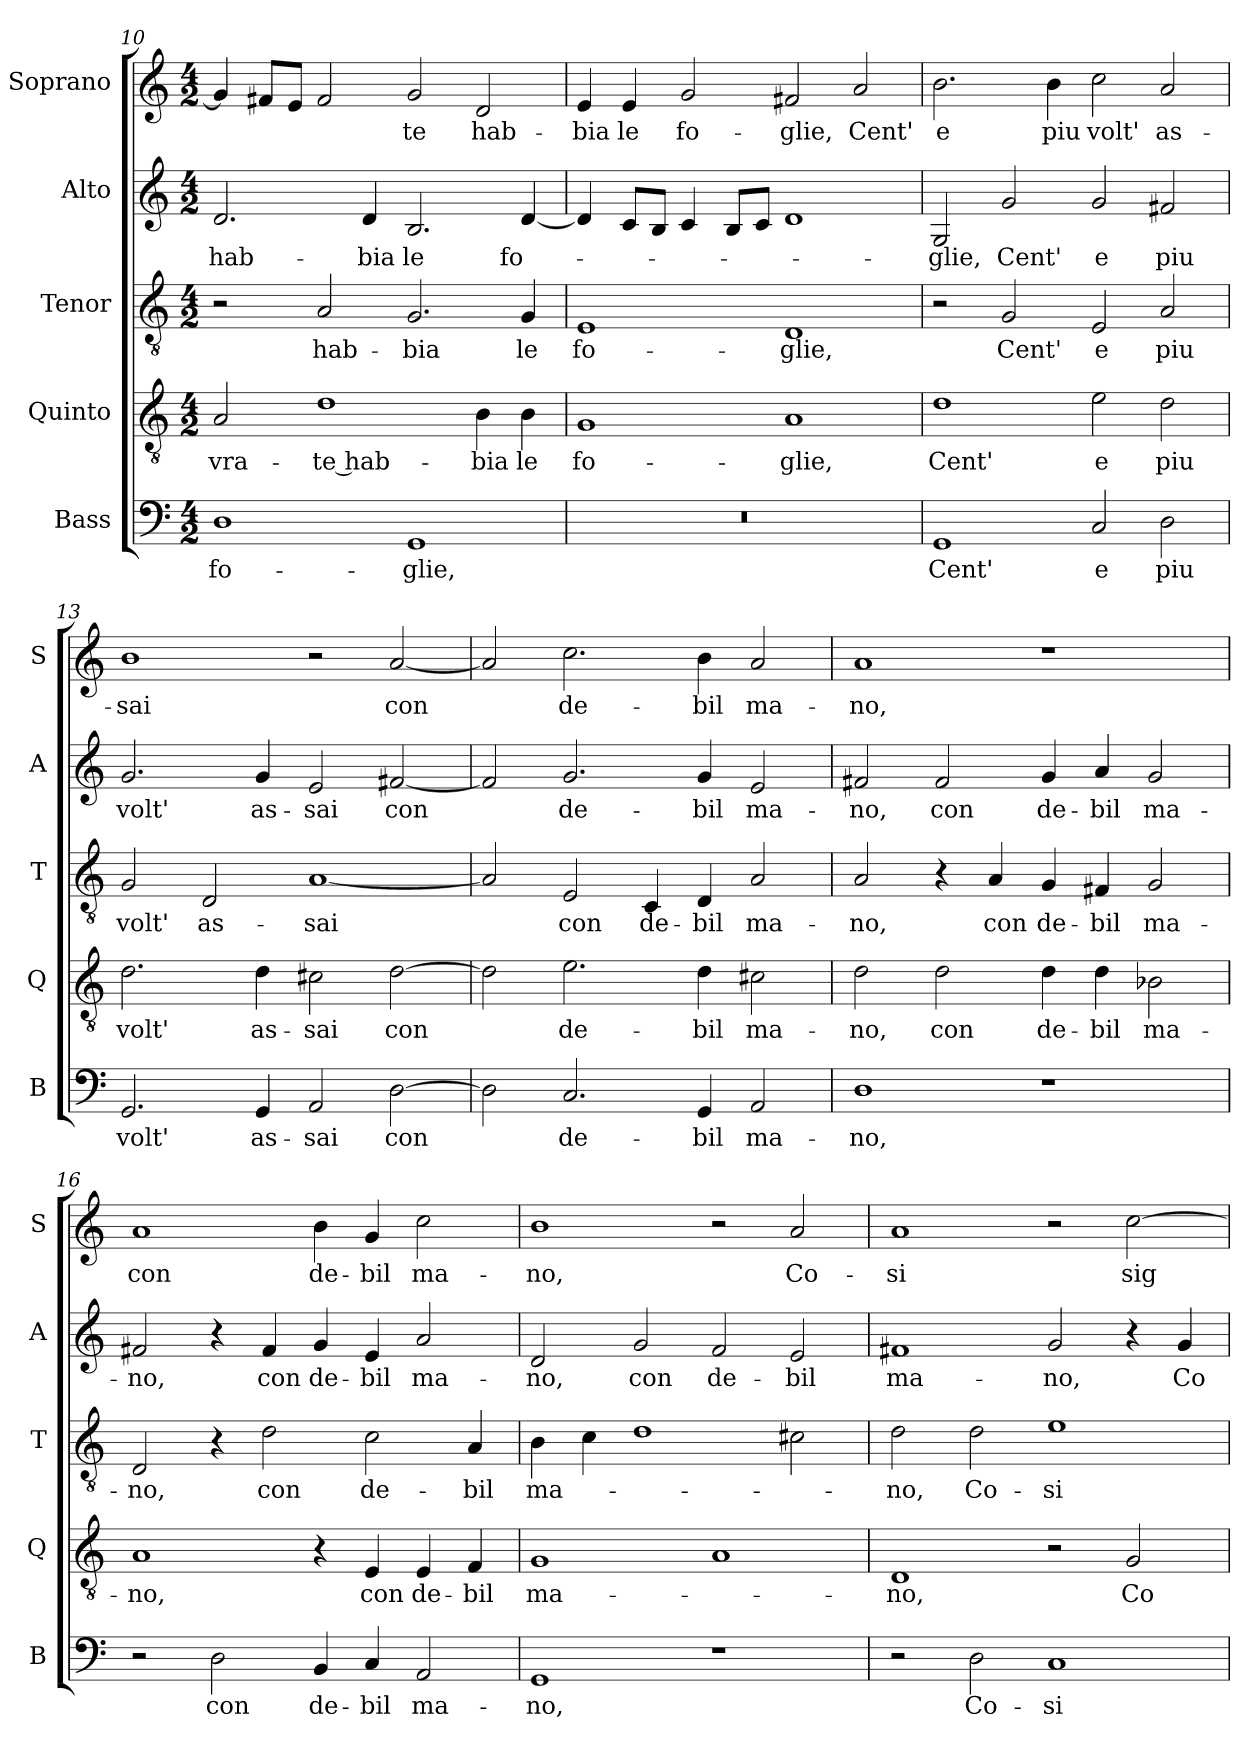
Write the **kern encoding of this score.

**kern	**text	**kern	**text	**kern	**text	**kern	**text	**kern	**text
*part5	*part5	*part4	*part4	*part3	*part3	*part2	*part2	*part1	*part1
*staff5	*staff5	*staff4	*staff4	*staff3	*staff3	*staff2	*staff2	*staff1	*staff1
*I"Bass	*	*I"Quinto	*	*I"Tenor	*	*I"Alto	*	*I"Soprano	*
*I'B	*	*I'Q	*	*I'T	*	*I'A	*	*I'S	*
*clefF4	*	*clefGv2	*	*clefGv2	*	*clefG2	*	*clefG2	*
*k[]	*	*k[]	*	*k[]	*	*k[]	*	*k[]	*
*C:	*	*C:	*	*C:	*	*C:	*	*C:	*
*M4/2	*	*M4/2	*	*M4/2	*	*M4/2	*	*M4/2	*
=10	=10	=10	=10	=10	=10	=10	=10	=10	=10
!	!LO:LY:b	!	!LO:LY:b	!	!	!	!LO:LY:b	!	!
1D	fo-	2A/	-vra-	2r	.	2.d/	hab-	4g/]	.
.	.	.	.	.	.	.	.	8f#X/L	.
.	.	.	.	.	.	.	.	8e/J	.
!	!	!	!LO:LY:b	!	!LO:LY:b	!	!	!	!
.	.	1d	-te hab-	2A/	hab-	.	.	2f#/	.
!	!	!	!	!	!	!	!LO:LY:b	!	!
.	.	.	.	.	.	4d/	-bia	.	.
!	!LO:LY:b	!	!	!	!LO:LY:b	!	!LO:LY:b	!	!LO:LY:b
1GG	-glie,	.	.	2.G/	-bia	2.B/	le	2g/	-te
!	!	!	!LO:LY:b	!	!	!	!	!	!LO:LY:b
.	.	4B\	-bia	.	.	.	.	2d/	hab-
!	!	!	!LO:LY:b	!	!LO:LY:b	!	!LO:LY:b	!	!
.	.	4B\	le	4G/	le	[4d/	fo-	.	.
!!LO:PB:g=z
=11	=11	=11	=11	=11	=11	=11	=11	=11	=11
!	!	!	!LO:LY:b	!	!LO:LY:b	!	!	!	!LO:LY:b
0r	.	1G	fo-	1E	fo-	4d/]	.	4e/	-bia
!	!	!	!	!	!	!	!	!	!LO:LY:b
.	.	.	.	.	.	8c/L	.	4e/	le
.	.	.	.	.	.	8B/J	.	.	.
!	!	!	!	!	!	!	!	!	!LO:LY:b
.	.	.	.	.	.	4c/	.	2g/	fo-
.	.	.	.	.	.	8B/L	.	.	.
.	.	.	.	.	.	8c/J	.	.	.
!	!	!	!LO:LY:b	!	!LO:LY:b	!	!	!	!LO:LY:b
.	.	1A	-glie,	1D	-glie,	1d	.	2f#X/	-glie,
!	!	!	!	!	!	!	!	!	!LO:LY:b
.	.	.	.	.	.	.	.	2a/	Cent'
=12	=12	=12	=12	=12	=12	=12	=12	=12	=12
!	!LO:LY:b	!	!LO:LY:b	!	!	!	!LO:LY:b	!	!LO:LY:b
1GG	Cent'	1d	Cent'	2r	.	2G/	-glie,	2.b\	e
!	!	!	!	!	!LO:LY:b	!	!LO:LY:b	!	!
.	.	.	.	2G/	Cent'	2g/	Cent'	.	.
!	!	!	!	!	!	!	!	!	!LO:LY:b
.	.	.	.	.	.	.	.	4b\	piu
!	!LO:LY:b	!	!LO:LY:b	!	!LO:LY:b	!	!LO:LY:b	!	!LO:LY:b
2C/	e	2e\	e	2E/	e	2g/	e	2cc\	volt'
!	!LO:LY:b	!	!LO:LY:b	!	!LO:LY:b	!	!LO:LY:b	!	!LO:LY:b
2D\	piu	2d\	piu	2A/	piu	2f#X/	piu	2a/	as-
=13	=13	=13	=13	=13	=13	=13	=13	=13	=13
!	!LO:LY:b	!	!LO:LY:b	!	!LO:LY:b	!	!LO:LY:b	!	!LO:LY:b
2.GG/	volt'	2.d\	volt'	2G/	volt'	2.g/	volt'	1b	-sai
!	!	!	!	!	!LO:LY:b	!	!	!	!
.	.	.	.	2D/	as-	.	.	.	.
!	!LO:LY:b	!	!LO:LY:b	!	!	!	!LO:LY:b	!	!
4GG/	as-	4d\	as-	.	.	4g/	as-	.	.
!	!LO:LY:b	!	!LO:LY:b	!	!LO:LY:b	!	!LO:LY:b	!	!
2AA/	-sai	2c#X\	-sai	[1A	-sai	2e/	-sai	2r	.
!	!LO:LY:b	!	!LO:LY:b	!	!	!	!LO:LY:b	!	!LO:LY:b
[2D\	con	[2d\	con	.	.	[2f#X/	con	[2a/	con
=14	=14	=14	=14	=14	=14	=14	=14	=14	=14
2D\]	.	2d\]	.	2A/]	.	2f#/]	.	2a/]	.
!	!LO:LY:b	!	!LO:LY:b	!	!LO:LY:b	!	!LO:LY:b	!	!LO:LY:b
2.C/	de-	2.e\	de-	2E/	con	2.g/	de-	2.cc\	de-
!	!	!	!	!	!LO:LY:b	!	!	!	!
.	.	.	.	4C/	de-	.	.	.	.
!	!LO:LY:b	!	!LO:LY:b	!	!LO:LY:b	!	!LO:LY:b	!	!LO:LY:b
4GG/	-bil	4d\	-bil	4D/	-bil	4g/	-bil	4b\	-bil
!	!LO:LY:b	!	!LO:LY:b	!	!LO:LY:b	!	!LO:LY:b	!	!LO:LY:b
2AA/	ma-	2c#X\	ma-	2A/	ma-	2e/	ma-	2a/	ma-
!!LO:LB:g=z
=15	=15	=15	=15	=15	=15	=15	=15	=15	=15
!	!LO:LY:b	!	!LO:LY:b	!	!LO:LY:b	!	!LO:LY:b	!	!LO:LY:b
1D	-no,	2d\	-no,	2A/	-no,	2f#X/	-no,	1a	-no,
!	!	!	!LO:LY:b	!	!	!	!LO:LY:b	!	!
.	.	2d\	con	4r	.	2f#/	con	.	.
!	!	!	!	!	!LO:LY:b	!	!	!	!
.	.	.	.	4A/	con	.	.	.	.
!	!	!	!LO:LY:b	!	!LO:LY:b	!	!LO:LY:b	!	!
1r	.	4d\	de-	4G/	de-	4g/	de-	1r	.
!	!	!	!LO:LY:b	!	!LO:LY:b	!	!LO:LY:b	!	!
.	.	4d\	-bil	4F#X/	-bil	4a/	-bil	.	.
!	!	!	!LO:LY:b	!	!LO:LY:b	!	!LO:LY:b	!	!
.	.	2B-X\	ma-	2G/	ma-	2g/	ma-	.	.
=16	=16	=16	=16	=16	=16	=16	=16	=16	=16
!	!	!	!LO:LY:b	!	!LO:LY:b	!	!LO:LY:b	!	!LO:LY:b
2r	.	1A	-no,	2D/	-no,	2f#X/	-no,	1a	con
!	!LO:LY:b	!	!	!	!	!	!	!	!
2D\	con	.	.	4r	.	4r	.	.	.
!	!	!	!	!	!LO:LY:b	!	!LO:LY:b	!	!
.	.	.	.	2d\	con	4f#/	con	.	.
!	!LO:LY:b	!	!	!	!	!	!LO:LY:b	!	!LO:LY:b
4BB/	de-	4r	.	.	.	4g/	de-	4b\	de-
!	!LO:LY:b	!	!LO:LY:b	!	!LO:LY:b	!	!LO:LY:b	!	!LO:LY:b
4C/	-bil	4E/	con	2c\	de-	4e/	-bil	4g/	-bil
!	!LO:LY:b	!	!LO:LY:b	!	!	!	!LO:LY:b	!	!LO:LY:b
2AA/	ma-	4E/	de-	.	.	2a/	ma-	2cc\	ma-
!	!	!	!LO:LY:b	!	!LO:LY:b	!	!	!	!
.	.	4F/	-bil	4A/	-bil	.	.	.	.
=17	=17	=17	=17	=17	=17	=17	=17	=17	=17
!	!LO:LY:b	!	!LO:LY:b	!	!LO:LY:b	!	!LO:LY:b	!	!LO:LY:b
1GG	-no,	1G	ma-	4B\	ma-	2d/	-no,	1b	-no,
.	.	.	.	4c\	.	.	.	.	.
!	!	!	!	!	!	!	!LO:LY:b	!	!
.	.	.	.	1d	.	2g/	con	.	.
!	!	!	!	!	!	!	!LO:LY:b	!	!
1r	.	1A	.	.	.	2f/	de-	2r	.
!	!	!	!	!	!	!	!LO:LY:b	!	!LO:LY:b
.	.	.	.	2c#X\	.	2e/	-bil	2a/	Co-
=18	=18	=18	=18	=18	=18	=18	=18	=18	=18
!	!	!	!LO:LY:b	!	!LO:LY:b	!	!LO:LY:b	!	!LO:LY:b
2r	.	1D	-no,	2d\	-no,	1f#X	ma-	1a	-si
!	!LO:LY:b	!	!	!	!LO:LY:b	!	!	!	!
2D\	Co-	.	.	2d\	Co-	.	.	.	.
!	!LO:LY:b	!	!	!	!LO:LY:b	!	!LO:LY:b	!	!
1C	-si	2r	.	1e	-si	2g/	-no,	2r	.
!	!	!	!LO:LY:b	!	!	!	!	!	!LO:LY:b
.	.	2G/	Co-	.	.	4r	.	[2cc\	sig-
!	!	!	!	!	!	!	!LO:LY:b	!	!
.	.	.	.	.	.	4g/	Co-	.	.
=	=	=	=	=	=	=	=	=	=
*-	*-	*-	*-	*-	*-	*-	*-	*-	*-
